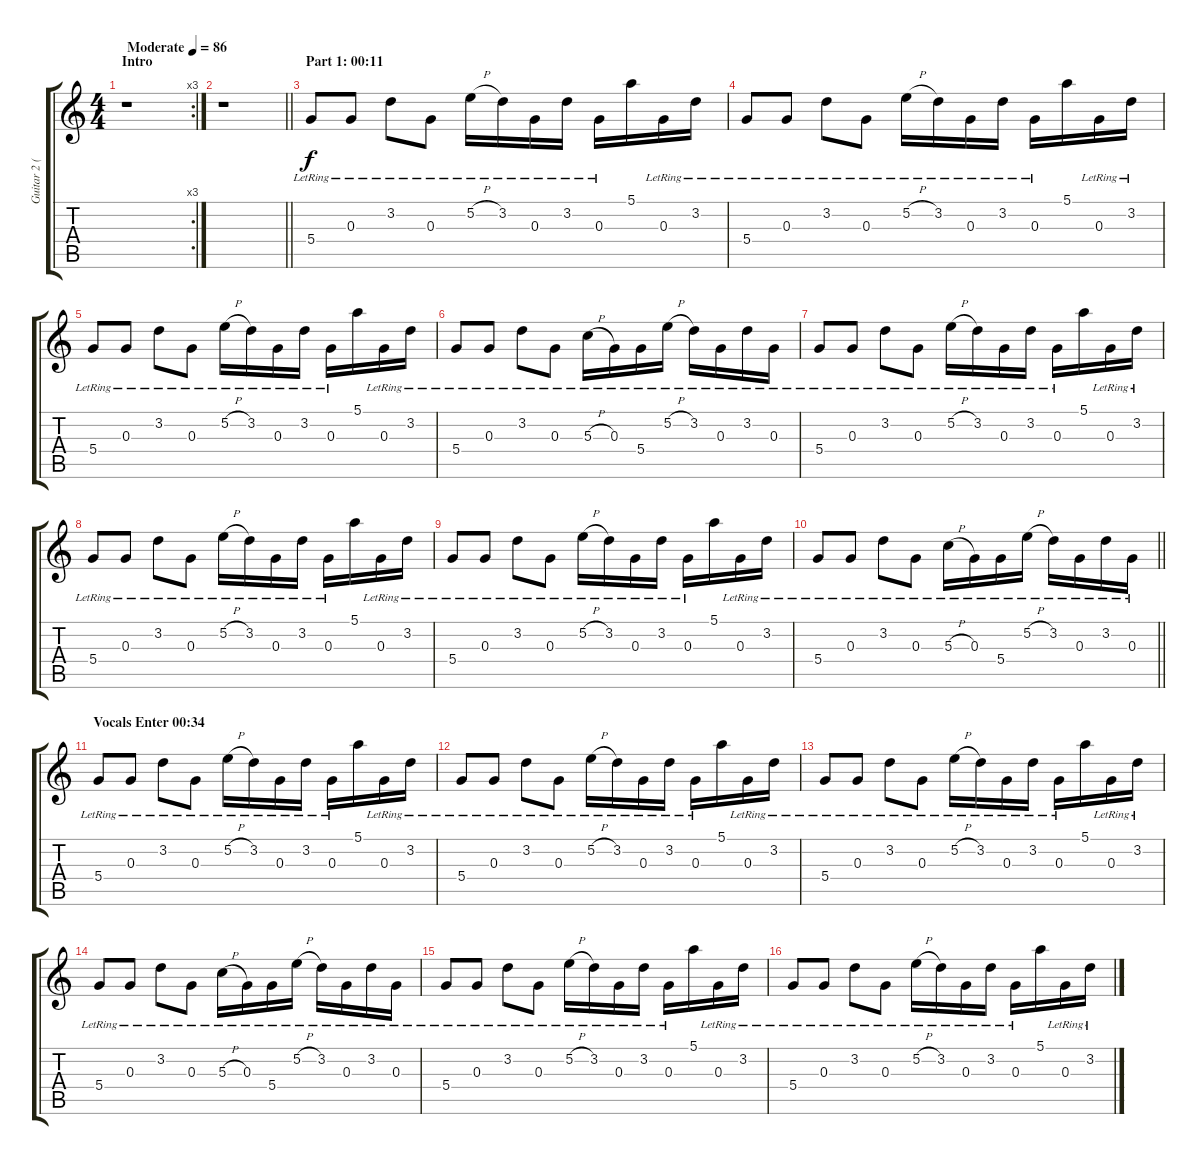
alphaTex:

\track ("Guitar 2 (Distortion)" "Guitar 2 (") {instrument distortionguitar}
\staff {score tabs}
\tuning (E4 B3 G3 D3 A2 E2) {hide}
\rc 3
\ts (4 4)
\section ("" "Intro")
\tempo (86 "Moderate")
\clef g2
\ks c
r.1{dy f instrument distortionguitar} |
\barLineRight lightlight
r.1 |
\section ("" "Part 1: 00:11")
5.4{lr}.8 0.3{lr}.8 3.2{lr}.8 0.3{lr}.8 5.2{h lr}.16 3.2{lr}.16 0.3{lr}.16 3.2{lr}.16 0.3{lr}.16 5.1.16 0.3{lr}.16 3.2{lr}.16 |
5.4{lr}.8 0.3{lr}.8 3.2{lr}.8 0.3{lr}.8 5.2{h lr}.16 3.2{lr}.16 0.3{lr}.16 3.2{lr}.16 0.3{lr}.16 5.1.16 0.3{lr}.16 3.2{lr}.16 |
5.4{lr}.8 0.3{lr}.8 3.2{lr}.8 0.3{lr}.8 5.2{h lr}.16 3.2{lr}.16 0.3{lr}.16 3.2{lr}.16 0.3{lr}.16 5.1.16 0.3{lr}.16 3.2{lr}.16 |
5.4{lr}.8 0.3{lr}.8 3.2{lr}.8 0.3{lr}.8 5.3{h lr}.16 0.3{lr}.16 5.4{lr}.16 5.2{h lr}.16 3.2{lr}.16 0.3{lr}.16 3.2{lr}.16 0.3{lr}.16 |
5.4{lr}.8 0.3{lr}.8 3.2{lr}.8 0.3{lr}.8 5.2{h lr}.16 3.2{lr}.16 0.3{lr}.16 3.2{lr}.16 0.3{lr}.16 5.1.16 0.3{lr}.16 3.2{lr}.16 |
5.4{lr}.8 0.3{lr}.8 3.2{lr}.8 0.3{lr}.8 5.2{h lr}.16 3.2{lr}.16 0.3{lr}.16 3.2{lr}.16 0.3{lr}.16 5.1.16 0.3{lr}.16 3.2{lr}.16 |
5.4{lr}.8 0.3{lr}.8 3.2{lr}.8 0.3{lr}.8 5.2{h lr}.16 3.2{lr}.16 0.3{lr}.16 3.2{lr}.16 0.3{lr}.16 5.1.16 0.3{lr}.16 3.2{lr}.16 |
\barLineRight lightlight
5.4{lr}.8 0.3{lr}.8 3.2{lr}.8 0.3{lr}.8 5.3{h lr}.16 0.3{lr}.16 5.4{lr}.16 5.2{h lr}.16 3.2{lr}.16 0.3{lr}.16 3.2{lr}.16 0.3{lr}.16 |
\section ("" "Vocals Enter 00:34")
5.4{lr}.8 0.3{lr}.8 3.2{lr}.8 0.3{lr}.8 5.2{h lr}.16 3.2{lr}.16 0.3{lr}.16 3.2{lr}.16 0.3{lr}.16 5.1.16 0.3{lr}.16 3.2{lr}.16 |
5.4{lr}.8 0.3{lr}.8 3.2{lr}.8 0.3{lr}.8 5.2{h lr}.16 3.2{lr}.16 0.3{lr}.16 3.2{lr}.16 0.3{lr}.16 5.1.16 0.3{lr}.16 3.2{lr}.16 |
5.4{lr}.8 0.3{lr}.8 3.2{lr}.8 0.3{lr}.8 5.2{h lr}.16 3.2{lr}.16 0.3{lr}.16 3.2{lr}.16 0.3{lr}.16 5.1.16 0.3{lr}.16 3.2{lr}.16 |
5.4{lr}.8 0.3{lr}.8 3.2{lr}.8 0.3{lr}.8 5.3{h lr}.16 0.3{lr}.16 5.4{lr}.16 5.2{h lr}.16 3.2{lr}.16 0.3{lr}.16 3.2{lr}.16 0.3{lr}.16 |
5.4{lr}.8 0.3{lr}.8 3.2{lr}.8 0.3{lr}.8 5.2{h lr}.16 3.2{lr}.16 0.3{lr}.16 3.2{lr}.16 0.3{lr}.16 5.1.16 0.3{lr}.16 3.2{lr}.16 |
5.4{lr}.8 0.3{lr}.8 3.2{lr}.8 0.3{lr}.8 5.2{h lr}.16 3.2{lr}.16 0.3{lr}.16 3.2{lr}.16 0.3{lr}.16 5.1.16 0.3{lr}.16 3.2{lr}.16
